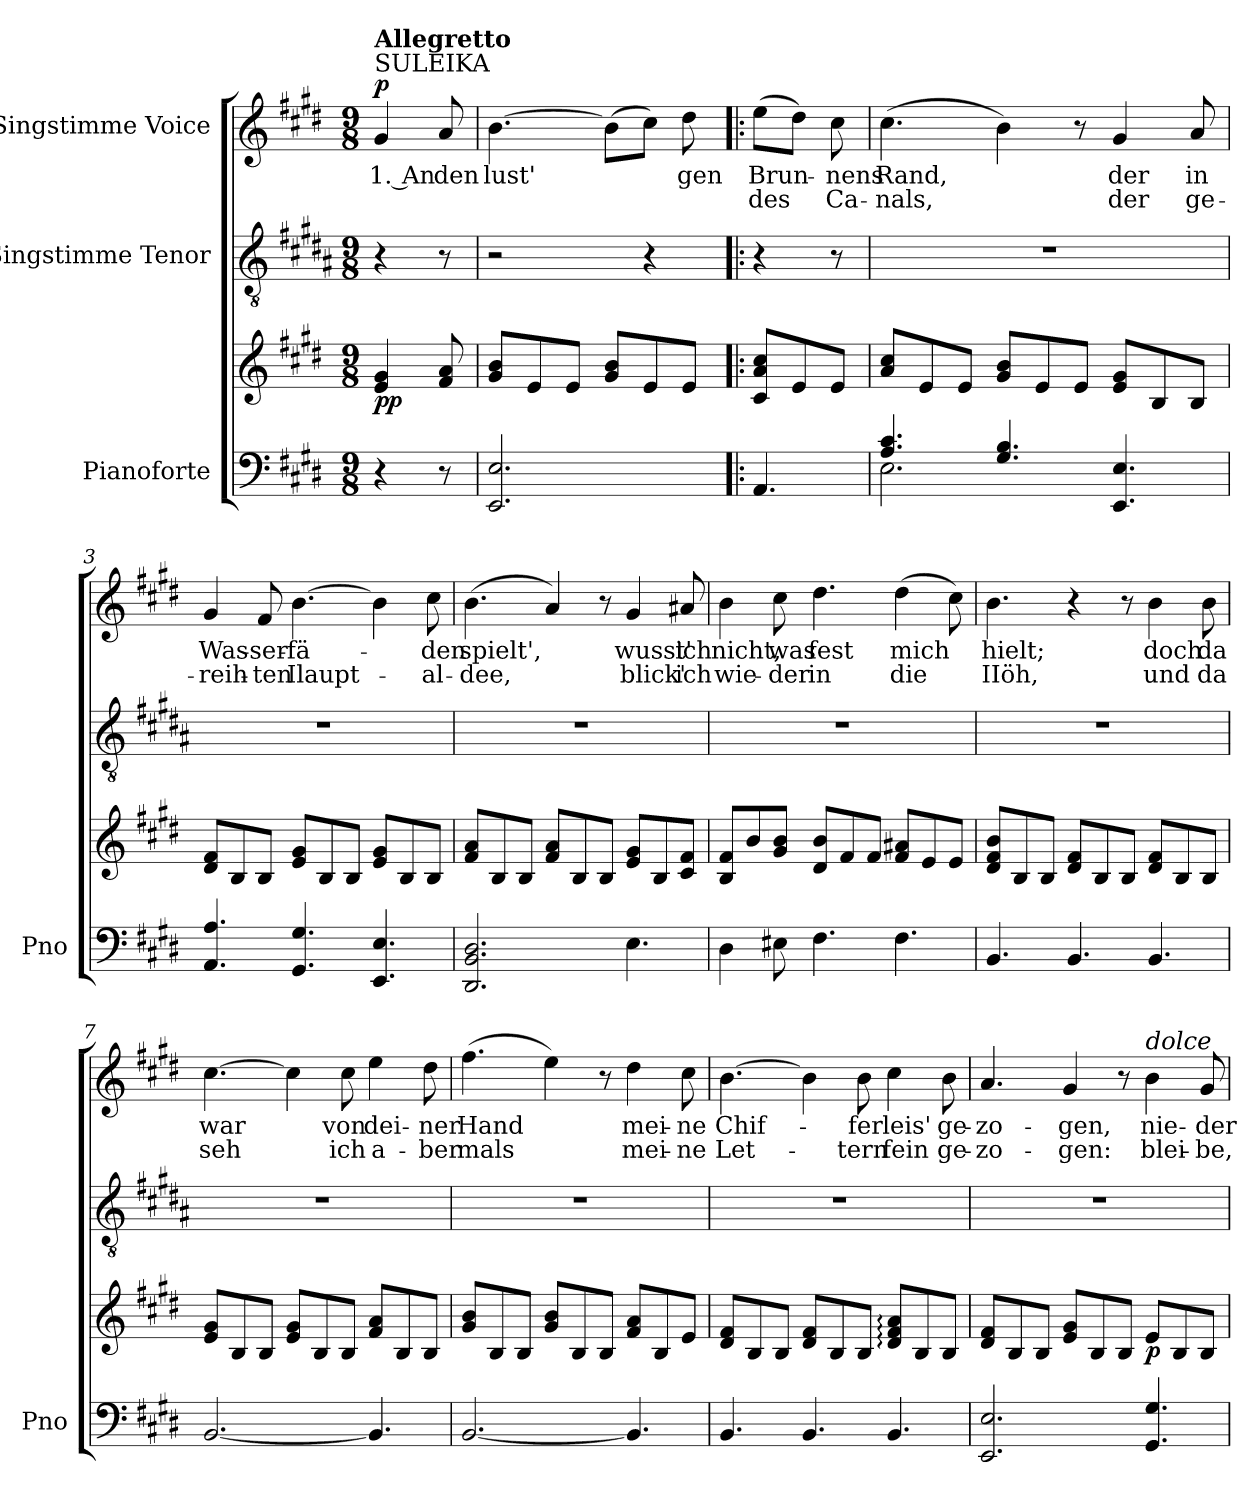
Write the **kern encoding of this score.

**kern	**kern	**dynam	**kern	**kern	**text	**text	**dynam
*part3	*part3	*part3	*part2	*part1	*part1	*part1	*part1
*staff4	*staff3	*staff3/4	*staff2	*staff1	*staff1	*staff1	*staff1
*I"Pianoforte	*	*	*I"Singstimme Tenor	*I"Singstimme Voice	*	*	*
*I'Pno	*	*	*	*	*	*	*
*clefF4	*clefG2	*	*clefGv2	*clefG2	*	*	*
*	*	*	*ITrd4c7	*	*	*	*
*k[f#c#g#d#]	*k[f#c#g#d#]	*	*k[f#c#g#d#]	*k[f#c#g#d#]	*	*	*
*M9/8	*M9/8	*	*M9/8	*M9/8	*	*	*
=	=	=	=	=	=	=	=
!	!	!	!	!LO:TX:a:t=SULEIKA	!	!	!
!	!	!	!	!LO:TX:a:B:t=Allegretto	!	!	!
!	!	!LO:DY:b	!	!	!	!	!LO:DY:a
4r	4e/ 4g#/	pp	4r	4g#/	1. An	.	p
8r	8f#/ 8a/	.	8r	8a/	den	.	.
=1	=1	=1	=1	=1	=1	=1	=1
2.EE/ 2.E/	8g#/ 8b/L	.	2r	[4.b\	lust'	.	.
.	8e/	.	.	.	.	.	.
.	8e/J	.	.	.	.	.	.
.	8g#/ 8b/L	.	.	(8b\L]	.	.	.
.	8e/	.	4r	8cc#\J)	.	.	.
.	8e/J	.	.	8dd#\	gen	.	.
=1X1!|:	=1X1!|:	=1X1!|:	=1X1!|:	=1X1!|:	=1X1!|:	=1X1!|:	=1X1!|:
4.AA/	8c#/ 8a/ 8cc#/L	.	4r	(8ee\L	Brun-	des	.
.	8e/	.	.	8dd#\J)	.	.	.
.	8e/J	.	8r	8cc#\	-nens	Ca-	.
=2	=2	=2	=2	=2	=2	=2	=2
*^	*	*	*	*	*	*	*
4.A/ 4.c#/	2.E\	8a/ 8cc#/L	.	8%9r	(4.cc#\	Rand,	-nals,	.
.	.	8e/	.	.	.	.	.	.
.	.	8e/J	.	.	.	.	.	.
4.G#/ 4.B/	.	8g#/ 8b/L	.	.	4b\)	.	.	.
.	.	8e/	.	.	.	.	.	.
.	.	8e/J	.	.	8r	.	.	.
4.EE/ 4.E/	4.ryy	8e/ 8g#/L	.	.	4g#/	der	der	.
.	.	8B/	.	.	.	.	.	.
.	.	8B/J	.	.	8a/	in	ge-	.
*v	*v	*	*	*	*	*	*	*
=3	=3	=3	=3	=3	=3	=3	=3
4.AA/ 4.A/	8d#/ 8f#/L	.	8%9r	4g#/	Was-	-reih-	.
.	8B/	.	.	.	.	.	.
.	8B/J	.	.	8f#/	-ser-	-ten	.
4.GG#/ 4.G#/	8e/ 8g#/L	.	.	[4.b\	-fä-	Ilaupt-	.
.	8B/	.	.	.	.	.	.
.	8B/J	.	.	.	.	.	.
4.EE/ 4.E/	8e/ 8g#/L	.	.	4b\]	.	.	.
.	8B/	.	.	.	.	.	.
.	8B/J	.	.	8cc#\	-den	-al-	.
=4	=4	=4	=4	=4	=4	=4	=4
2.DD#/ 2.BB/ 2.D#/	8f#/ 8a/L	.	8%9r	(4.b\	spielt',	-dee,	.
.	8B/	.	.	.	.	.	.
.	8B/J	.	.	.	.	.	.
.	8f#/ 8a/L	.	.	4a/)	.	.	.
.	8B/	.	.	.	.	.	.
.	8B/J	.	.	8r	.	.	.
4.E\	8e/ 8g#/L	.	.	4g#/	wusst'	blick'	.
.	8B/	.	.	.	.	.	.
.	8c#/ 8f#/J	.	.	8a#X/	ich	ich	.
=5	=5	=5	=5	=5	=5	=5	=5
4D#\	8B/ 8f#/L	.	8%9r	4b\	nicht,	wie-	.
.	8b/	.	.	.	.	.	.
8E#X\	8g#/ 8b/J	.	.	8cc#\	was	-der	.
4.F#\	8d#/ 8b/L	.	.	4.dd#\	fest	in	.
.	8f#/	.	.	.	.	.	.
.	8f#/J	.	.	.	.	.	.
4.F#\	8f#/ 8a#X/L	.	.	(4dd#\	mich	die	.
.	8e/	.	.	.	.	.	.
.	8e/J	.	.	8cc#\)	.	.	.
=6	=6	=6	=6	=6	=6	=6	=6
4.BB/	8d#/ 8f#/ 8b/L	.	8%9r	4.b\	hielt;	IIöh,	.
.	8B/	.	.	.	.	.	.
.	8B/J	.	.	.	.	.	.
4.BB/	8d#/ 8f#/L	.	.	4r	.	.	.
.	8B/	.	.	.	.	.	.
.	8B/J	.	.	8r	.	.	.
4.BB/	8d#/ 8f#/L	.	.	4b\	doch	und	.
.	8B/	.	.	.	.	.	.
.	8B/J	.	.	8b\	da	da	.
=7	=7	=7	=7	=7	=7	=7	=7
[2.BB/	8e/ 8g#/L	.	8%9r	[4.cc#\	war	seh	.
.	8B/	.	.	.	.	.	.
.	8B/J	.	.	.	.	.	.
.	8e/ 8g#/L	.	.	4cc#\]	.	.	.
.	8B/	.	.	.	.	.	.
.	8B/J	.	.	8cc#\	von	ich	.
4.BB/]	8f#/ 8a/L	.	.	4ee\	dei-	a-	.
.	8B/	.	.	.	.	.	.
.	8B/J	.	.	8dd#\	-ner	-ber	.
=8	=8	=8	=8	=8	=8	=8	=8
[2.BB/	8g#/ 8b/L	.	8%9r	(4.ff#\	Hand	mals	.
.	8B/	.	.	.	.	.	.
.	8B/J	.	.	.	.	.	.
.	8g#/ 8b/L	.	.	4ee\)	.	.	.
.	8B/	.	.	.	.	.	.
.	8B/J	.	.	8r	.	.	.
4.BB/]	8f#/ 8a/L	.	.	4dd#\	mei-	mei-	.
.	8B/	.	.	.	.	.	.
.	8e/J	.	.	8cc#\	-ne	-ne	.
=9	=9	=9	=9	=9	=9	=9	=9
4.BB/	8d#/ 8f#/L	.	8%9r	[4.b\	Chif-	Let-	.
.	8B/	.	.	.	.	.	.
.	8B/J	.	.	.	.	.	.
4.BB/	8d#/ 8f#/L	.	.	4b\]	.	.	.
.	8B/	.	.	.	.	.	.
.	8B/J	.	.	8b\	-fer	-tern	.
4.BB/	8d#/: 8f#/: 8a/:L	.	.	4cc#\	leis'	fein	.
.	8B/	.	.	.	.	.	.
.	8B/J	.	.	8b\	ge-	ge-	.
=10	=10	=10	=10	=10	=10	=10	=10
2.EE/ 2.E/	8d#/ 8f#/L	.	8%9r	4.a/	-zo-	-zo-	.
.	8B/	.	.	.	.	.	.
.	8B/J	.	.	.	.	.	.
.	8e/ 8g#/L	.	.	4g#/	-gen,	-gen:	.
.	8B/	.	.	.	.	.	.
.	8B/J	.	.	8r	.	.	.
!	!	!	!	!LO:TX:i:t=dolce	!	!	!
!	!	!LO:DY:b	!	!	!	!	!
4.GG#/ 4.G#/	8e/L	p	.	4b\	nie-	blei-	.
.	8B/	.	.	.	.	.	.
.	8B/J	.	.	8g#/	-der	-be,	.
=	=	=	=	=	=	=	=
*-	*-	*-	*-	*-	*-	*-	*-
